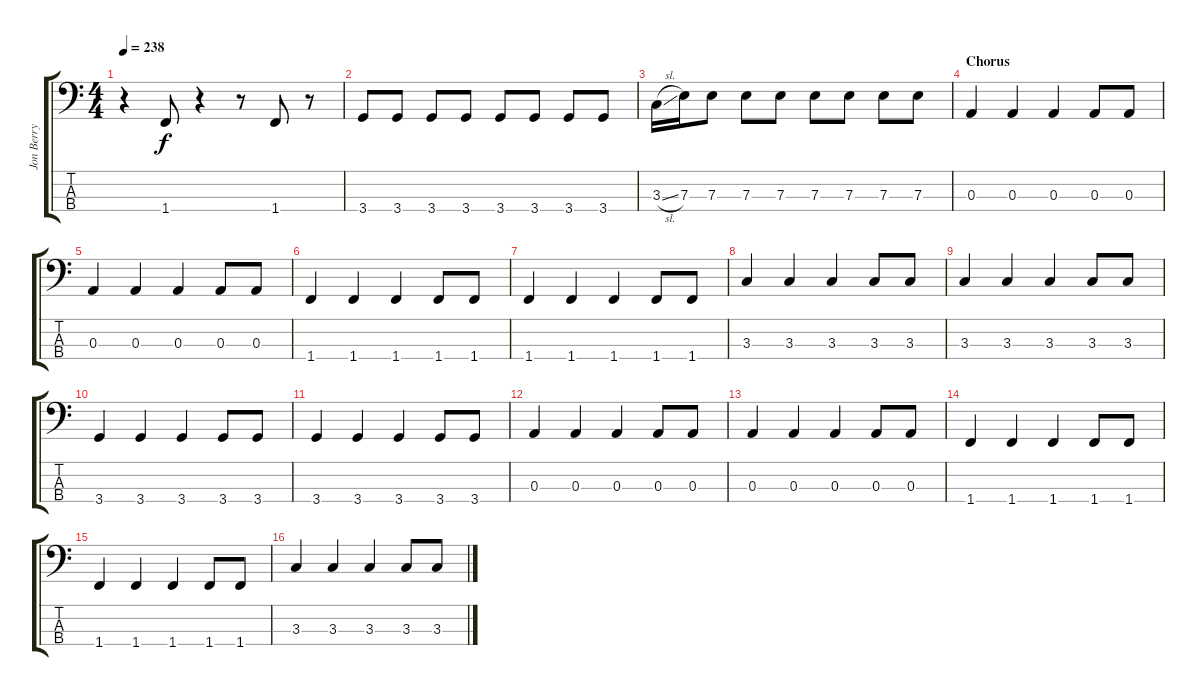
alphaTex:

\track ("Jon Berry" "Jon Berry") {instrument electricbasspick}
\staff {score tabs}
\tuning (G2 D2 A1 E1) {hide}
\ts (4 4)
\tempo 238
\clef f4
\ks c
r.4{dy f} 1.4.8 r.4 r.8 1.4.8 r.8 |
3.4.8 3.4.8 3.4.8 3.4.8 3.4.8 3.4.8 3.4.8 3.4.8 |
3.3{sl}.16 7.3.16 7.3.8 7.3.8 7.3.8 7.3.8 7.3.8 7.3.8 7.3.8 |
\section ("" "Chorus")
0.3.4 0.3.4 0.3.4 0.3.8 0.3.8 |
0.3.4 0.3.4 0.3.4 0.3.8 0.3.8 |
1.4.4 1.4.4 1.4.4 1.4.8 1.4.8 |
1.4.4 1.4.4 1.4.4 1.4.8 1.4.8 |
3.3.4 3.3.4 3.3.4 3.3.8 3.3.8 |
3.3.4 3.3.4 3.3.4 3.3.8 3.3.8 |
3.4.4 3.4.4 3.4.4 3.4.8 3.4.8 |
3.4.4 3.4.4 3.4.4 3.4.8 3.4.8 |
0.3.4 0.3.4 0.3.4 0.3.8 0.3.8 |
0.3.4 0.3.4 0.3.4 0.3.8 0.3.8 |
1.4.4 1.4.4 1.4.4 1.4.8 1.4.8 |
1.4.4 1.4.4 1.4.4 1.4.8 1.4.8 |
3.3.4 3.3.4 3.3.4 3.3.8 3.3.8
